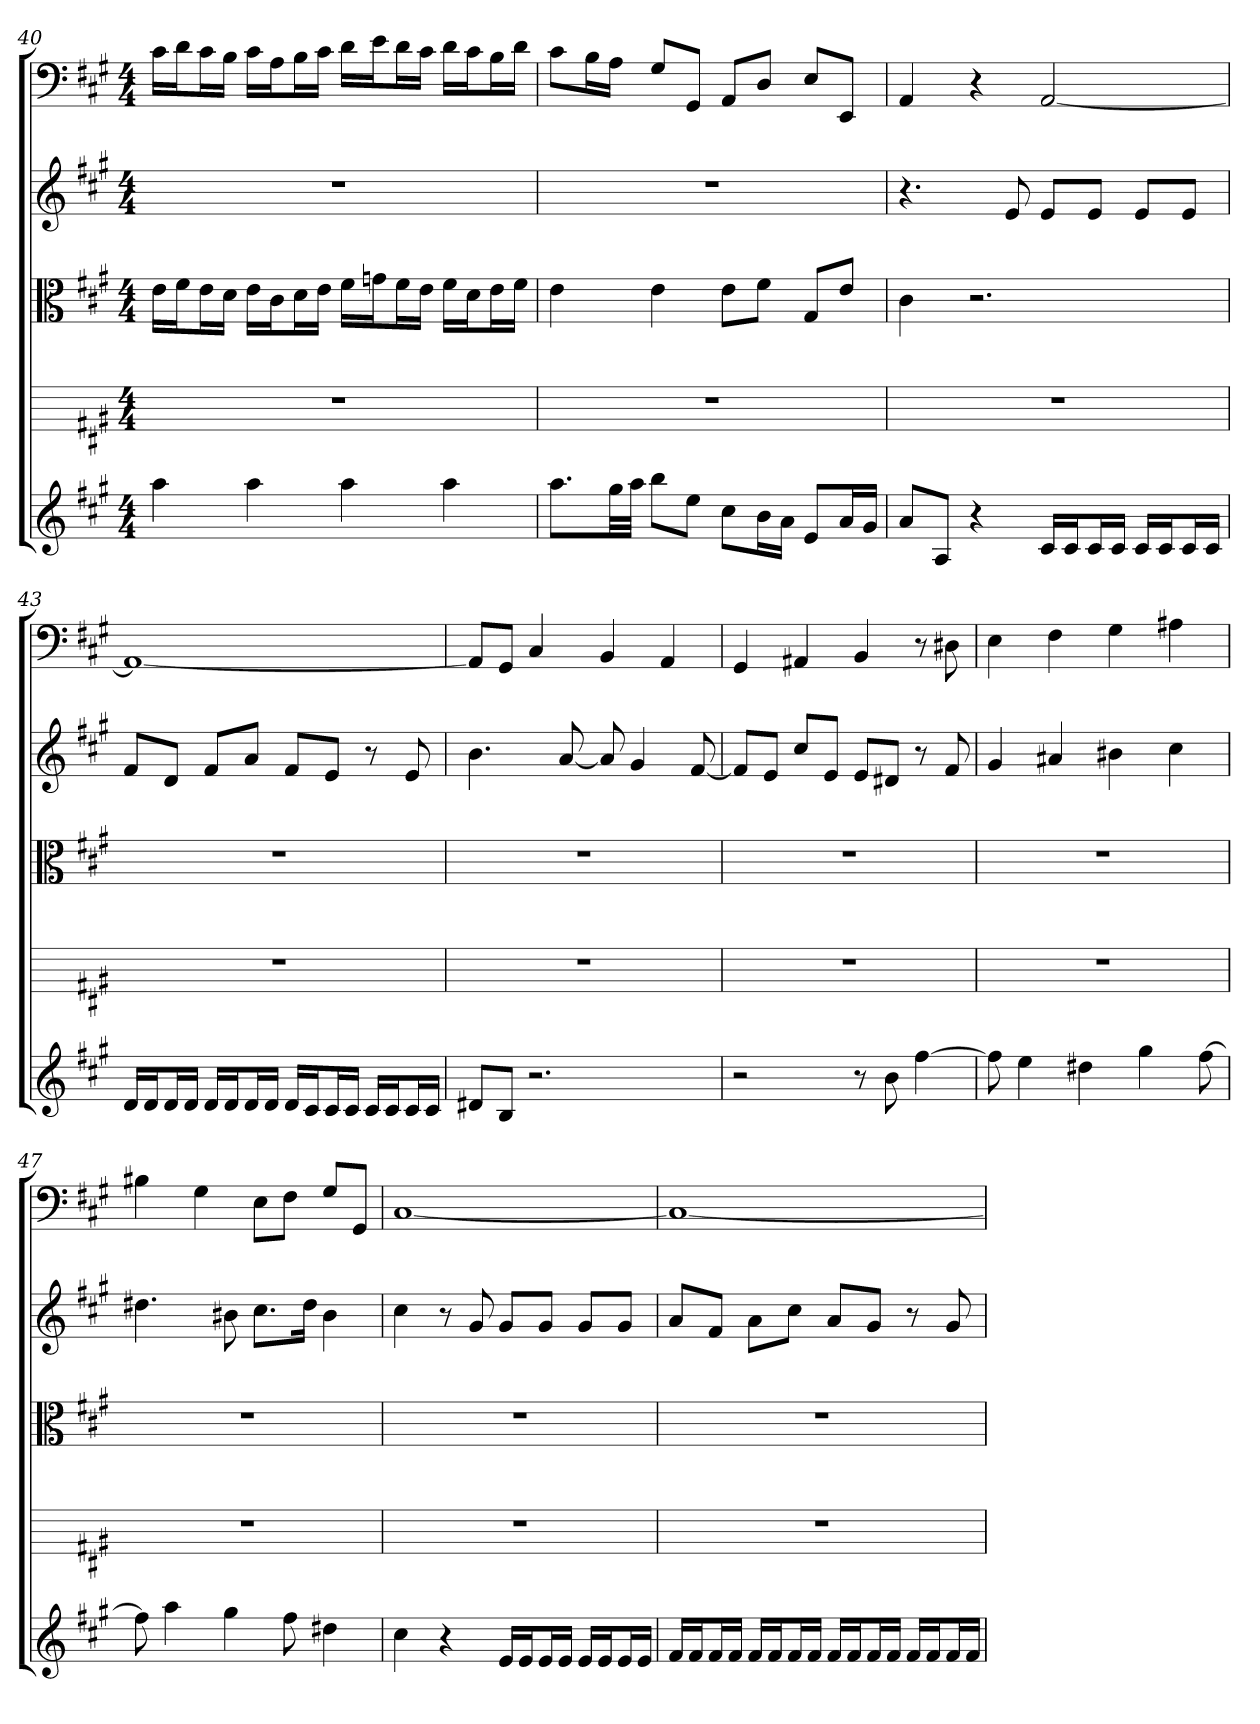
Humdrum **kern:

**kern	**kern	**kern	**kern	**kern
*part5	*part4	*part3	*part2	*part1
*staff5	*staff4	*staff3	*staff2	*staff1
*	*	*clefC3	*	*clefF4
*k[f#c#g#]	*k[f#c#g#]	*k[f#c#g#]	*k[f#c#g#]	*k[f#c#g#]
*A:	*A:	*A:	*A:	*A:
*M4/4	*M4/4	*M4/4	*M4/4	*M4/4
=40	=40	=40	=40	=40
4aa	1r	16e\LL	1r	16c#\LL
.	.	16f#\J	.	16d\J
.	.	16e\L	.	16c#\L
.	.	16d\JJ	.	16B\JJ
4aa	.	16e\LL	.	16c#\LL
.	.	16c#\J	.	16A\J
.	.	16d\L	.	16B\L
.	.	16e\JJ	.	16c#\JJ
4aa	.	16f#\LL	.	16d\LL
.	.	16gn\J	.	16e\J
.	.	16f#\L	.	16d\L
.	.	16e\JJ	.	16c#\JJ
4aa	.	16f#\LL	.	16d\LL
.	.	16d\J	.	16c#\J
.	.	16e\L	.	16B\L
.	.	16f#\JJ	.	16d\JJ
=41	=41	=41	=41	=41
8.aaL	1r	4e	1r	8c#\L
.	.	.	.	16B\L
32gg#LL	.	.	.	16A\JJ
32aaJJJ	.	.	.	.
8bbL	.	4e	.	8G#/L
8eeJ	.	.	.	8GG#/J
8cc#L	.	8e\L	.	8AA/L
16bL	.	8f#\J	.	8D/J
16aJJ	.	.	.	.
8eL	.	8G#/L	.	8E/L
16aL	.	8e/J	.	8EE/J
16g#JJ	.	.	.	.
=42	=42	=42	=42	=42
8aL	1r	4c#	4.r	4AA
8AJ	.	.	.	.
4r	.	2.r	.	4r
.	.	.	8e	.
16c#LL	.	.	8eL	[2AA
16c#J	.	.	.	.
16c#L	.	.	8eJ	.
16c#JJ	.	.	.	.
16c#LL	.	.	8eL	.
16c#J	.	.	.	.
16c#L	.	.	8eJ	.
16c#JJ	.	.	.	.
=43	=43	=43	=43	=43
16dLL	1r	1r	8f#L	1AA_
16dJ	.	.	.	.
16dL	.	.	8dJ	.
16dJJ	.	.	.	.
16dLL	.	.	8f#L	.
16dJ	.	.	.	.
16dL	.	.	8aJ	.
16dJJ	.	.	.	.
16dLL	.	.	8f#L	.
16c#J	.	.	.	.
16c#L	.	.	8eJ	.
16c#JJ	.	.	.	.
16c#LL	.	.	8r	.
16c#J	.	.	.	.
16c#L	.	.	8e	.
16c#JJ	.	.	.	.
=44	=44	=44	=44	=44
8d#XL	1r	1r	4.b	8AA/L]
8BJ	.	.	.	8GG#/J
2.r	.	.	.	4C#
.	.	.	[8a	.
.	.	.	8a]	4BB
.	.	.	4g#	.
.	.	.	.	4AA
.	.	.	[8f#	.
=45	=45	=45	=45	=45
2r	1r	1r	8f#L]	4GG#
.	.	.	8eJ	.
.	.	.	8cc#L	4AA#X
.	.	.	8eJ	.
8r	.	.	8eL	4BB
8b	.	.	8d#XJ	.
[4ff#	.	.	8r	8r
.	.	.	8f#	8D#X
=46	=46	=46	=46	=46
8ff#]	1r	1r	4g#	4E
4ee	.	.	.	.
.	.	.	4a#X	4F#
4dd#X	.	.	.	.
.	.	.	4b#X	4G#
4gg#	.	.	.	.
.	.	.	4cc#	4A#X
[8ff#	.	.	.	.
=47	=47	=47	=47	=47
8ff#]	1r	1r	4.dd#X	4B#X
4aa	.	.	.	.
.	.	.	.	4G#
4gg#	.	.	8b#X	.
.	.	.	8.cc#L	8E\L
8ff#	.	.	.	8F#\J
.	.	.	16dd#Jk	.
4dd#X	.	.	4b#	8G#/L
.	.	.	.	8GG#/J
=48	=48	=48	=48	=48
4cc#	1r	1r	4cc#	[1C#
4r	.	.	8r	.
.	.	.	8g#	.
16eLL	.	.	8g#L	.
16eJ	.	.	.	.
16eL	.	.	8g#J	.
16eJJ	.	.	.	.
16eLL	.	.	8g#L	.
16eJ	.	.	.	.
16eL	.	.	8g#J	.
16eJJ	.	.	.	.
=49	=49	=49	=49	=49
16f#LL	1r	1r	8aL	1C#_
16f#J	.	.	.	.
16f#L	.	.	8f#J	.
16f#JJ	.	.	.	.
16f#LL	.	.	8aL	.
16f#J	.	.	.	.
16f#L	.	.	8cc#J	.
16f#JJ	.	.	.	.
16f#LL	.	.	8aL	.
16f#J	.	.	.	.
16f#L	.	.	8g#J	.
16f#JJ	.	.	.	.
16f#LL	.	.	8r	.
16f#J	.	.	.	.
16f#L	.	.	8g#	.
16f#JJ	.	.	.	.
=	=	=	=	=
*-	*-	*-	*-	*-
